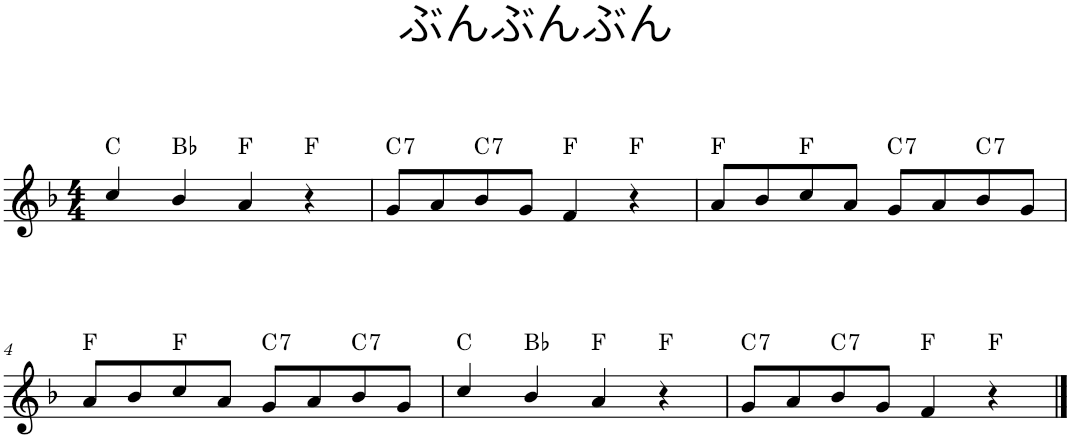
**kern	**harte
*part1	*part1
*staff1	*
*I"Piano	*
*I'Pno.	*
*clefG2	*
*k[b-]	*
*M4/4	*
=1	=1
4cc/	C:maj
4b-/	Bb:maj
4a/	F:maj
4r	F:maj
=2	=2
!	!LO:H:kt=7
8g/L	C:7
8a/	.
!	!LO:H:kt=7
8b-/	C:7
8g/J	.
4f/	F:maj
4r	F:maj
=3	=3
8a/L	F:maj
8b-/	.
8cc/	F:maj
8a/J	.
!	!LO:H:kt=7
8g/L	C:7
8a/	.
!	!LO:H:kt=7
8b-/	C:7
8g/J	.
!!LO:LB:g=z
=4	=4
8a/L	F:maj
8b-/	.
8cc/	F:maj
8a/J	.
!	!LO:H:kt=7
8g/L	C:7
8a/	.
!	!LO:H:kt=7
8b-/	C:7
8g/J	.
=5	=5
4cc/	C:maj
4b-/	Bb:maj
4a/	F:maj
4r	F:maj
=6	=6
!	!LO:H:kt=7
8g/L	C:7
8a/	.
!	!LO:H:kt=7
8b-/	C:7
8g/J	.
4f/	F:maj
4r	F:maj
==	==
*-	*-
